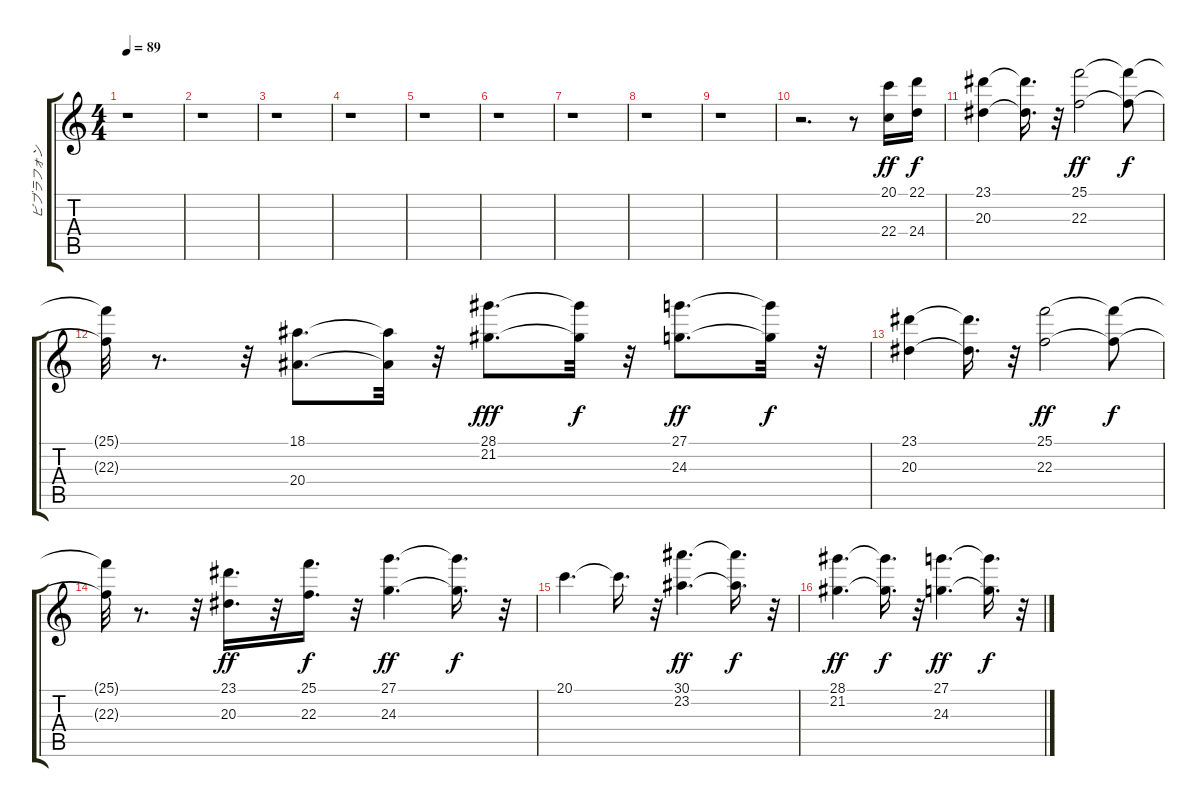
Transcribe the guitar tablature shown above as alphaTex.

\track ("ビブラフォン" "ビブラフォン") {instrument vibraphone}
\staff {score tabs}
\tuning (E4 B3 G3 D3 A2 E2) {hide}
\ts (4 4)
\tempo 89
\clef g2
\ks c
r.1{dy ff} |
r.1 |
r.1 |
r.1 |
r.1 |
r.1 |
r.1 |
r.1 |
r.1 |
r.2{d} r.8 (20.1 22.4).16 (22.1 24.4).16{dy f} |
(23.1 20.3).4 (23.1{t} 20.3{t}).16{d} r.32 (25.1 22.3).2{dy ff} (25.1{t} 22.3{t}).8{dy f} |
(25.1{t} 22.3{t}).32 r.8{d} r.32 (18.1 20.4).8{d} (18.1{t} 20.4{t}).32 r.32 (28.1 21.2).8{d dy fff} (28.1{t} 21.2{t}).32{dy f} r.32 (27.1 24.3).8{d dy ff} (27.1{t} 24.3{t}).32{dy f} r.32 |
(23.1 20.3).4 (23.1{t} 20.3{t}).16{d} r.32 (25.1 22.3).2{dy ff} (25.1{t} 22.3{t}).8{dy f} |
(25.1{t} 22.3{t}).32 r.8{d} r.32 (23.1 20.3).16{d dy ff} r.32 (25.1 22.3).16{d dy f} r.32 (27.1 24.3).4{d dy ff} (27.1{t} 24.3{t}).16{d dy f} r.32 |
20.1.4{d} 20.1{t}.16{d} r.32 (30.1 23.2).4{d dy ff} (30.1{t} 23.2{t}).16{d dy f} r.32 |
(28.1 21.2).4{d dy ff} (28.1{t} 21.2{t}).16{d dy f} r.32 (27.1 24.3).4{d dy ff} (27.1{t} 24.3{t}).16{d dy f} r.32
